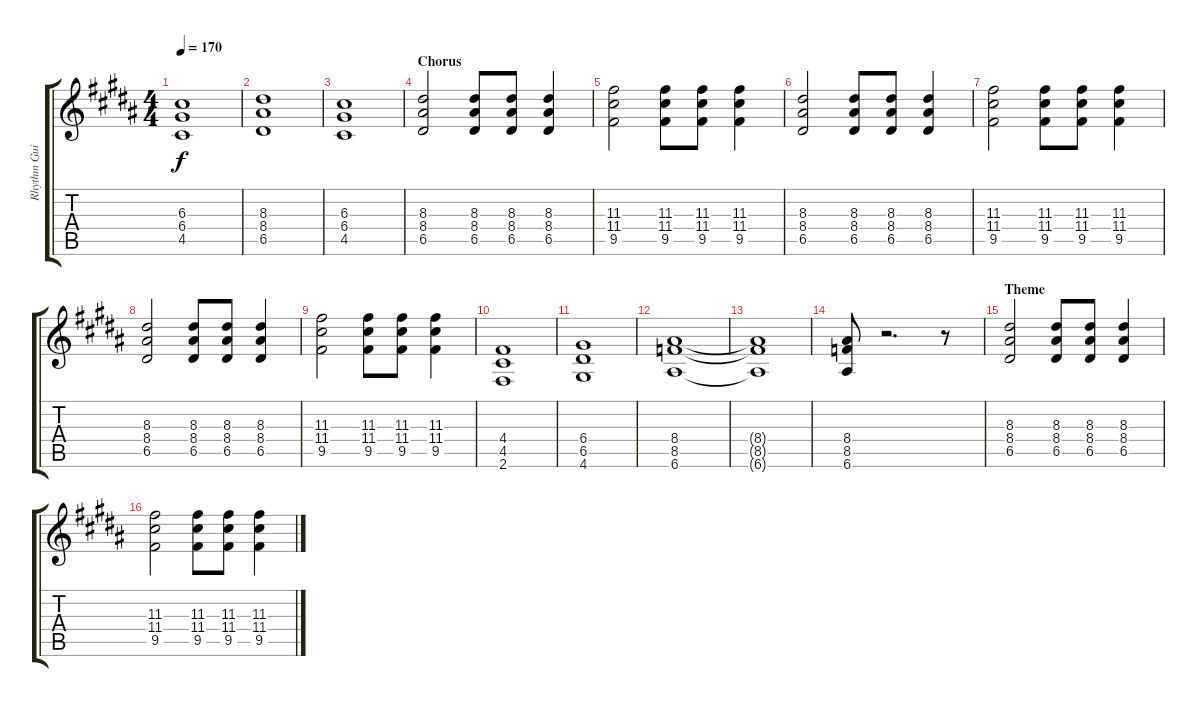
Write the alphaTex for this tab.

\track ("Rhythm Guitar" "Rhythm Gui") {instrument distortionguitar}
\staff {score tabs}
\tuning (E4 B3 G3 D3 A2 E2) {hide}
\ts (4 4)
\tempo 170
\clef g2
\ks b
(6.3 6.4 4.5).1{dy f} |
(8.3 8.4 6.5).1 |
(6.3 6.4 4.5).1 |
\section ("" "Chorus")
(8.3 8.4 6.5).2 (8.3 8.4 6.5).8 (8.3 8.4 6.5).8 (8.3 8.4 6.5).4 |
(11.3 11.4 9.5).2 (11.3 11.4 9.5).8 (11.3 11.4 9.5).8 (11.3 11.4 9.5).4 |
(8.3 8.4 6.5).2 (8.3 8.4 6.5).8 (8.3 8.4 6.5).8 (8.3 8.4 6.5).4 |
(11.3 11.4 9.5).2 (11.3 11.4 9.5).8 (11.3 11.4 9.5).8 (11.3 11.4 9.5).4 |
(8.3 8.4 6.5).2 (8.3 8.4 6.5).8 (8.3 8.4 6.5).8 (8.3 8.4 6.5).4 |
(11.3 11.4 9.5).2 (11.3 11.4 9.5).8 (11.3 11.4 9.5).8 (11.3 11.4 9.5).4 |
(4.4 4.5 2.6).1 |
(6.4 6.5 4.6).1 |
(8.4 8.5 6.6).1 |
(8.4{t} 8.5{t} 6.6{t}).1 |
(8.4 8.5 6.6).8 r.2{d} r.8 |
\section ("" "Theme")
(8.3 8.4 6.5).2 (8.3 8.4 6.5).8 (8.3 8.4 6.5).8 (8.3 8.4 6.5).4 |
(11.3 11.4 9.5).2 (11.3 11.4 9.5).8 (11.3 11.4 9.5).8 (11.3 11.4 9.5).4
